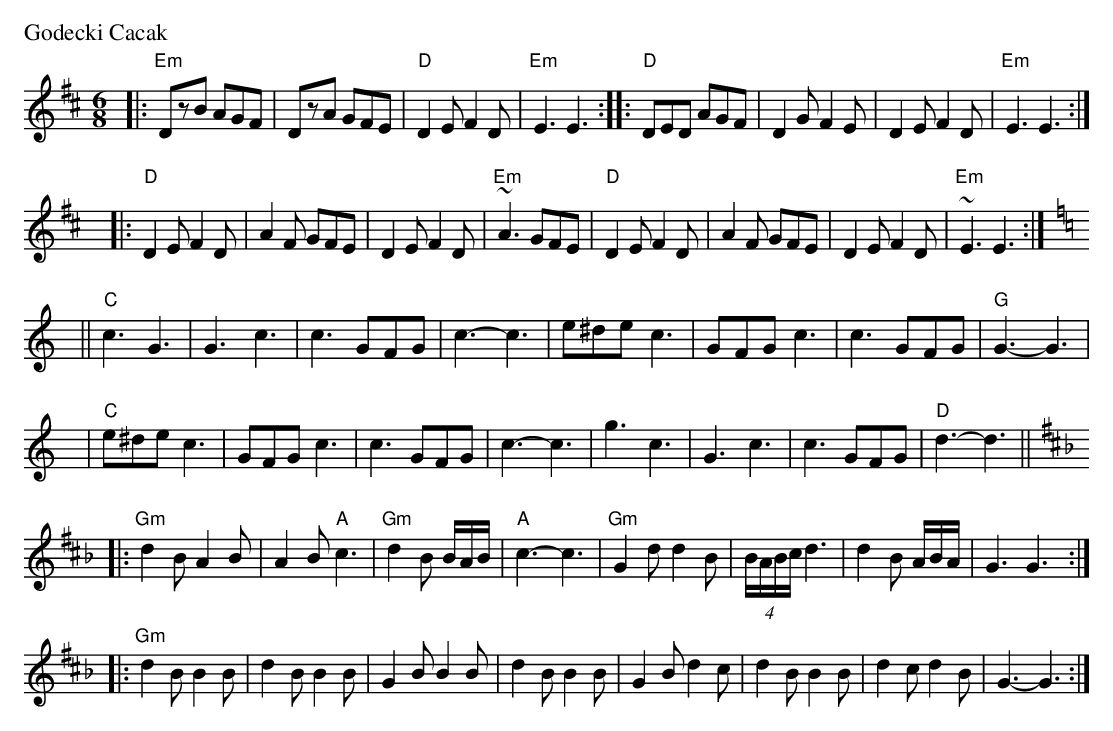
X:1
P: Godecki Cacak
M: 6/8
L: 1/8
K: EDor
|: "Em"DzB AGF | DzA GFE | "D"D2E F2D | "Em"E3 E3 :| \
|:  "D"DED AGF | D2G F2E |    D2E F2D | "Em"E3 E3 :|
y\
|:  "D"D2E F2D | A2F GFE |    D2E F2D | "Em"~A3 GFE \
|   "D"D2E F2D | A2F GFE |    D2E F2D | "Em"~E3 E3 :|
K:C
y\
||  "C"c3 G3  | G3  c3  | c3 GFG |    c3- c3 \
|      e^de c3 | GFG c3  | c3 GFG | "G"G3- G3 |
y\
|  "C"e^de c3 | GFG c3  | c3 GFG |    c3- c3 \
|        g3 c3 | G3  c3  | c3 GFG | "D"d3- d3 ||
K:G^c_B
|: "Gm"d2B A2B | A2B     "A"c3 | "Gm"d2B B/A/B/ | "A"c3- c3 \
|  "Gm"G2d d2B | (4B/A/B/c/ d3 |     d2B A/B/A/ |    G3  G3 :|
|: "Gm"d2B B2B | d2B B2B | G2B B2B | d2B B2B \
|      G2B d2c | d2B B2B | d2c d2B | G3- G3 :|
